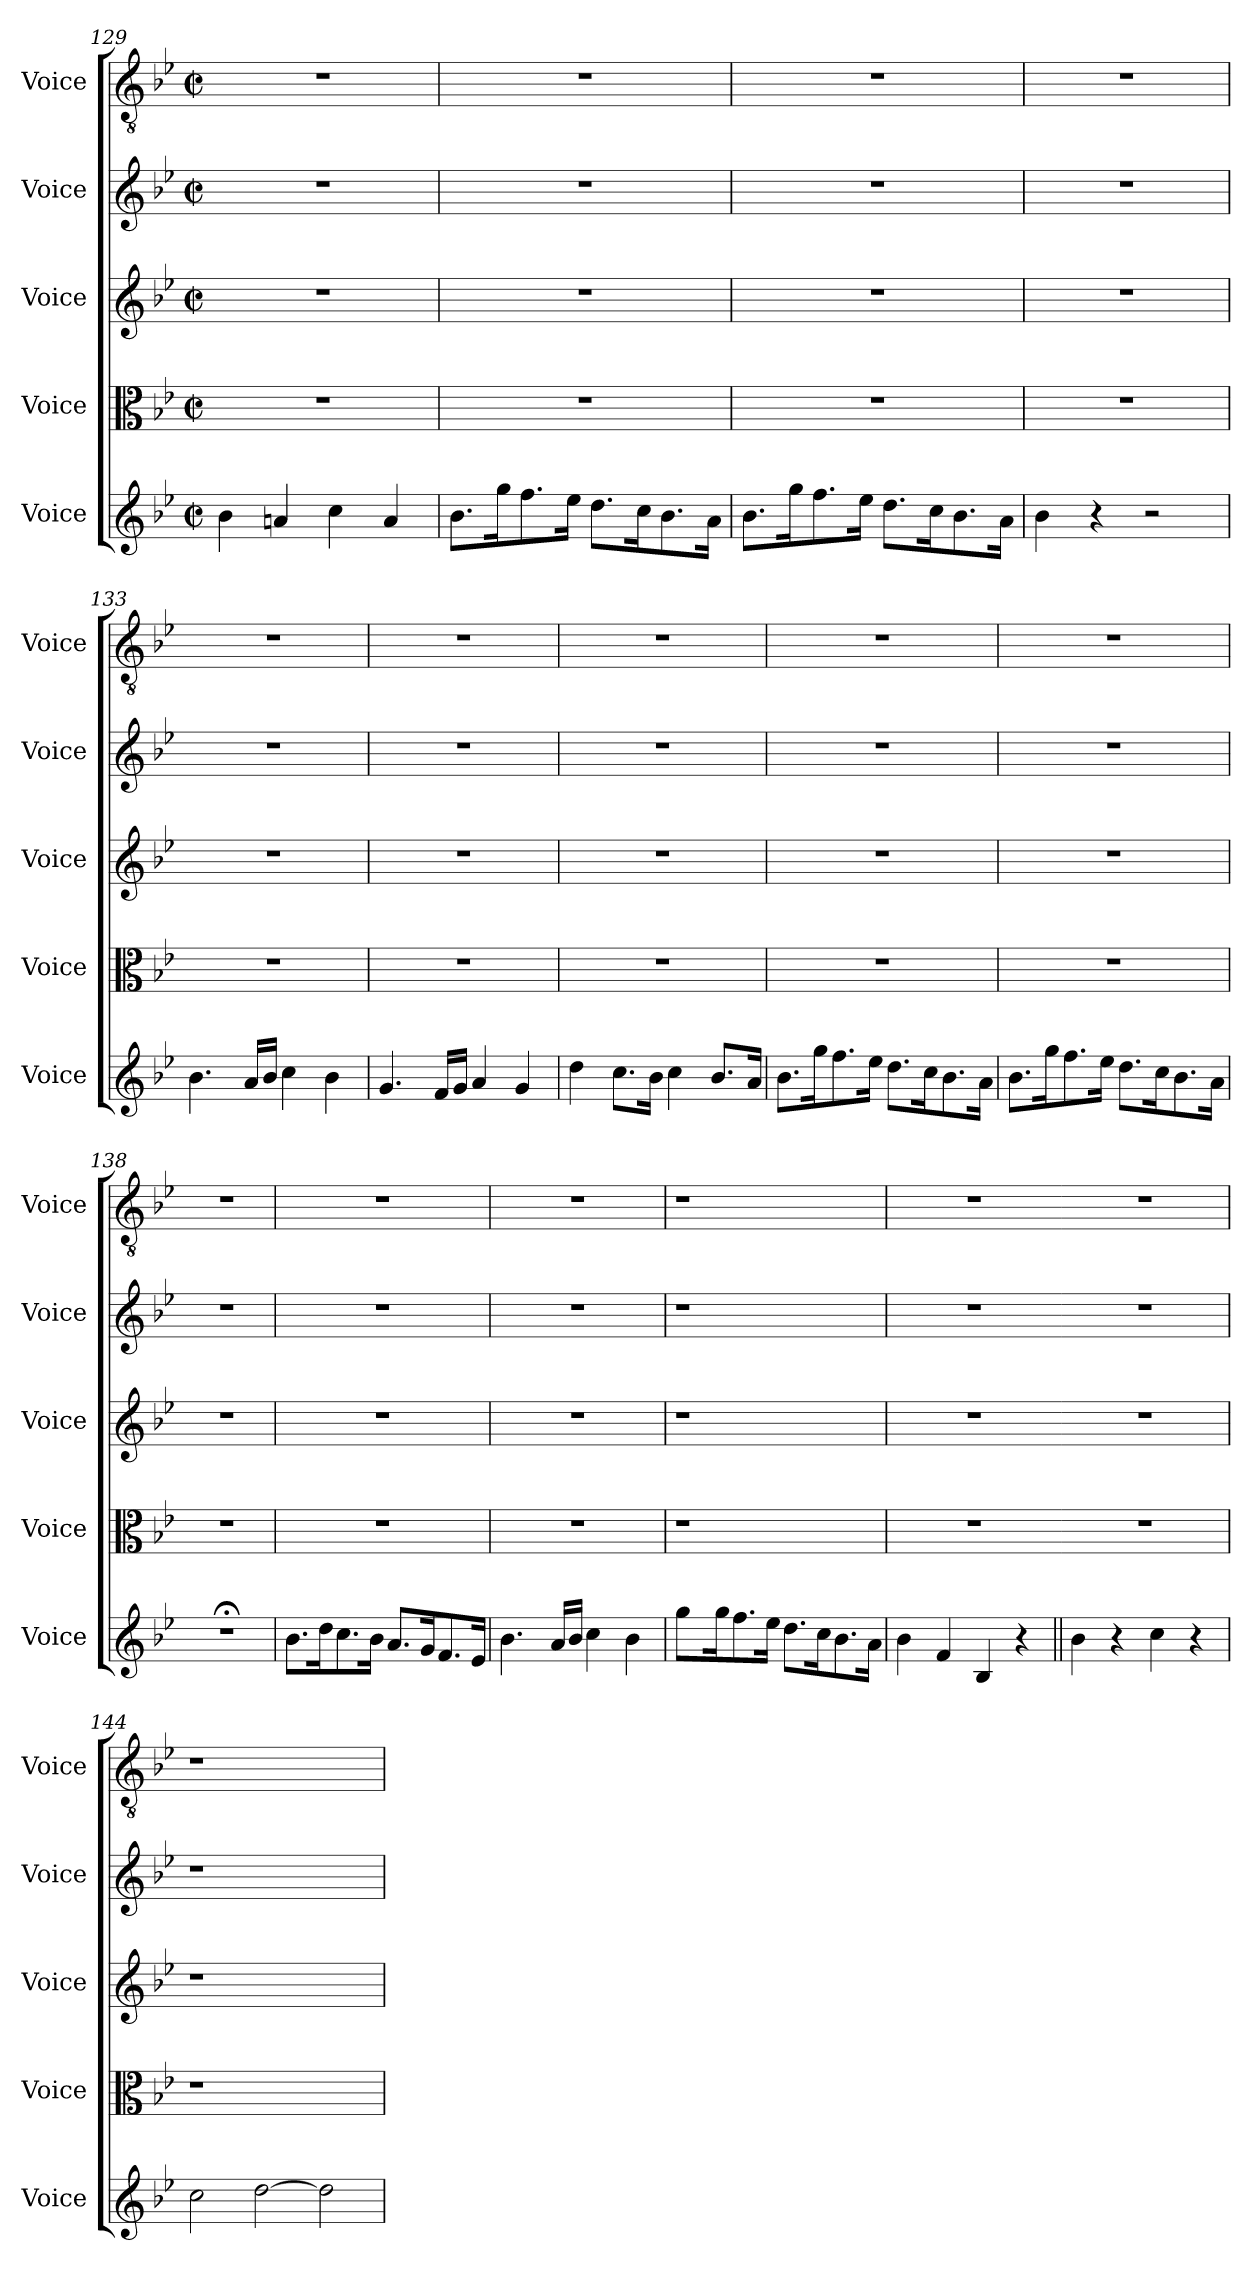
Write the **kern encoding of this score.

**kern	**kern	**kern	**kern	**kern
*part5	*part4	*part3	*part2	*part1
*staff5	*staff4	*staff3	*staff2	*staff1
*I"Voice	*I"Voice	*I"Voice	*I"Voice	*I"Voice
*I'Voice	*I'Voice	*I'Voice	*I'Voice	*I'Voice
*clefG2	*clefC3	*clefG2	*clefG2	*clefGv2
*k[b-e-]	*k[b-e-]	*k[b-e-]	*k[b-e-]	*k[b-e-]
*M2/2	*M2/2	*M2/2	*M2/2	*M2/2
*met(c|)	*met(c|)	*met(c|)	*met(c|)	*met(c|)
=129	=129	=129	=129	=129
4b-\	1r	1r	1r	1r
4an/	.	.	.	.
4cc\	.	.	.	.
4a/	.	.	.	.
!!LO:LB:g=z
=130	=130	=130	=130	=130
8.b-\L	1r	1r	1r	1r
16gg\k	.	.	.	.
8.ff\	.	.	.	.
16ee-\Jk	.	.	.	.
8.dd\L	.	.	.	.
16cc\k	.	.	.	.
8.b-\	.	.	.	.
16a\Jk	.	.	.	.
=131	=131	=131	=131	=131
8.b-\L	1r	1r	1r	1r
16gg\k	.	.	.	.
8.ff\	.	.	.	.
16ee-\Jk	.	.	.	.
8.dd\L	.	.	.	.
16cc\k	.	.	.	.
8.b-\	.	.	.	.
16a\Jk	.	.	.	.
=132	=132	=132	=132	=132
4b-\	1r	1r	1r	1r
4r	.	.	.	.
2r	.	.	.	.
!!LO:LB:g=z
=133	=133	=133	=133	=133
4.b-\	1r	1r	1r	1r
16a/LL	.	.	.	.
16b-/JJ	.	.	.	.
4cc\	.	.	.	.
4b-\	.	.	.	.
=134	=134	=134	=134	=134
4.g/	1r	1r	1r	1r
16f/LL	.	.	.	.
16g/JJ	.	.	.	.
4a/	.	.	.	.
4g/	.	.	.	.
=135	=135	=135	=135	=135
4dd\	1r	1r	1r	1r
8.cc\L	.	.	.	.
16b-\Jk	.	.	.	.
4cc\	.	.	.	.
8.b-/L	.	.	.	.
16a/Jk	.	.	.	.
!!LO:LB:g=z
=136	=136	=136	=136	=136
8.b-\L	1r	1r	1r	1r
16gg\k	.	.	.	.
8.ff\	.	.	.	.
16ee-\Jk	.	.	.	.
8.dd\L	.	.	.	.
16cc\k	.	.	.	.
8.b-\	.	.	.	.
16a\Jk	.	.	.	.
=137	=137	=137	=137	=137
8.b-\L	1r	1r	1r	1r
16gg\k	.	.	.	.
8.ff\	.	.	.	.
16ee-\Jk	.	.	.	.
8.dd\L	.	.	.	.
16cc\k	.	.	.	.
8.b-\	.	.	.	.
16a\Jk	.	.	.	.
=138	=138	=138	=138	=138
1r;<dd	1r	1r	1r	1r
!!LO:LB:g=z
=139	=139	=139	=139	=139
8.b-\L	1r	1r	1r	1r
16dd\k	.	.	.	.
8.cc\	.	.	.	.
16b-\Jk	.	.	.	.
8.a/L	.	.	.	.
16g/k	.	.	.	.
8.f/	.	.	.	.
16e-/Jk	.	.	.	.
=140	=140	=140	=140	=140
4.b-\	1r	1r	1r	1r
16a/LL	.	.	.	.
16b-/JJ	.	.	.	.
4cc\	.	.	.	.
4b-\	.	.	.	.
!!LO:LB:g=z
=141	=141	=141	=141	=141
4gg\	1r	1r	1r	1r
16gg\k	.	.	.	.
8.ff\	.	.	.	.
16ee-\Jk	.	.	.	.
8.dd\L	.	.	.	.
16cc\k	.	.	.	.
8.b-\	.	.	.	.
16a\Jk	16ryy	16ryy	16ryy	16ryy
=142	=142	=142	=142	=142
4b-\	1r	1r	1r	1r
4f/	.	.	.	.
4B-/	.	.	.	.
4r	.	.	.	.
=143||	=143	=143	=143	=143
4b-\	1r	1r	1r	1r
4r	.	.	.	.
4cc\	.	.	.	.
4r	.	.	.	.
!!LO:LB:g=z
=144	=144	=144	=144	=144
2cc\	1r	1r	1r	1r
[>2dd\	.	.	.	.
2dd\]	2ryy	2ryy	2ryy	2ryy
=	=	=	=	=
*-	*-	*-	*-	*-
